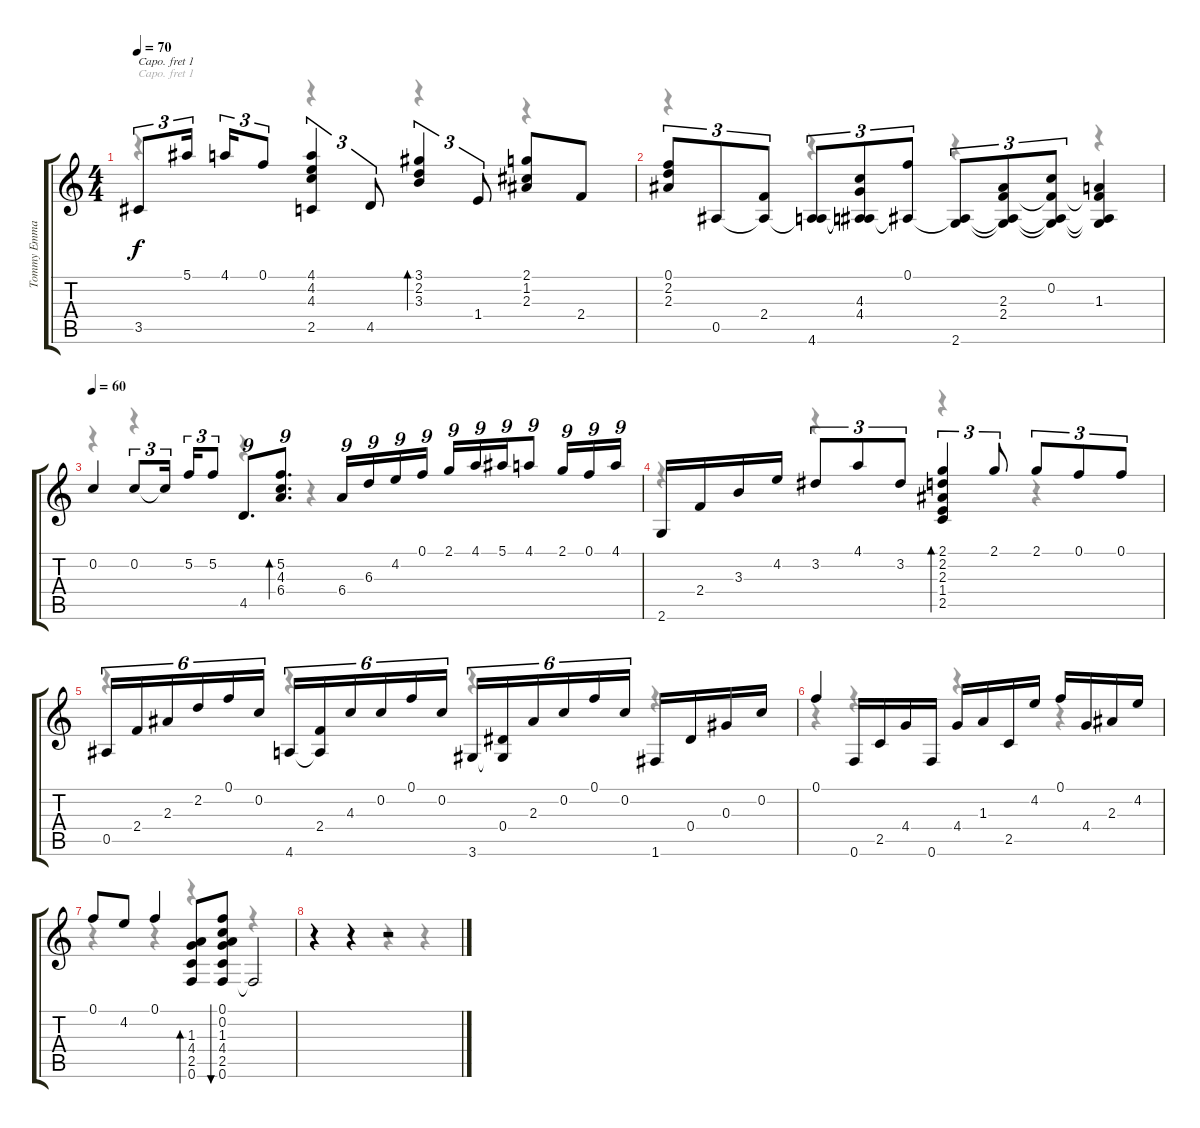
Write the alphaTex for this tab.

\track ("Tommy Emmanuel" "Tommy Emma") {instrument acousticguitarsteel}
\staff {score tabs}
\capo 1
\tuning (E4 B3 G3 D3 A2 E2) {hide}
\voice
\ts (4 4)
\tempo 70
\clef g2
\ks c
3.5.8{tu (3 2) dy f} 5.1.16{tu (3 2)} 4.1.16{tu (3 2)} 0.1.8{tu (3 2)} (4.1 4.2 4.3 2.5).4{tu (3 2)} 4.5.8{tu (3 2)} (3.1 2.2 3.3).4{tu (3 2) bd 120} 1.4.8{tu (3 2)} (2.1 1.2 2.3).8 2.4.8 |
(0.1 2.2 2.3).8{tu (3 2)} 0.5.8{tu (3 2)} (2.4 0.5{t}).8{tu (3 2)} (0.5{t} 4.6).8{tu (3 2)} (4.3 4.4 0.5{t} 4.6{t}).8{tu (3 2)} (0.1 0.5{t}).8{tu (3 2)} (0.5{t} 2.6).8{tu (3 2)} (2.3 2.4 0.5{t} 2.6{t}).8{tu (3 2)} (0.2 2.4{t} 0.5{t} 2.6{t}).8{tu (3 2)} (1.3 2.4{t} 0.5{t} 2.6{t}).4 |
\tempo 60
0.2.4 0.2.8{tu (3 2)} 0.2{t}.16{tu (3 2)} 5.2.16{tu (3 2)} 5.2.8{tu (3 2)} 4.5.8{d tu (9 8)} (5.2 4.3 6.4).8{d tu (9 8) bd 120} 6.4.16{tu (9 8)} 6.3.16{tu (9 8)} 4.2.16{tu (9 8)} 0.1.16{tu (9 8)} 2.1.16{tu (9 8)} 4.1.16{tu (9 8)} 5.1.16{tu (9 8)} 4.1.8{tu (9 8)} 2.1.16{tu (9 8)} 0.1.16{tu (9 8)} 4.1.16{tu (9 8)} |
2.6.16 2.4.16 3.3.16 4.2.16 3.2.8{tu (3 2)} 4.1.8{tu (3 2)} 3.2.8{tu (3 2)} (2.1 2.2 2.3 1.4 2.5).4{tu (3 2) bd 120} 2.1.8{tu (3 2)} 2.1.8{tu (3 2)} 0.1.8{tu (3 2)} 0.1.8{tu (3 2)} |
0.5.16{tu (6 4)} 2.4.16{tu (6 4)} 2.3.16{tu (6 4)} 2.2.16{tu (6 4)} 0.1.16{tu (6 4)} 0.2.16{tu (6 4)} 4.6.16{tu (6 4)} (2.4 4.6{t}).16{tu (6 4)} 4.3.16{tu (6 4)} 0.2.16{tu (6 4)} 0.1.16{tu (6 4)} 0.2.16{tu (6 4)} 3.6.16{tu (6 4)} (0.4 3.6{t}).16{tu (6 4)} 2.3.16{tu (6 4)} 0.2.16{tu (6 4)} 0.1.16{tu (6 4)} 0.2.16{tu (6 4)} 1.6.16 0.4.16 0.3.16 0.2.16 |
0.1.4 0.6.16 2.5.16 4.4.16 0.6.16 4.4.16 1.3.16 2.5.16 4.2.16 0.1.16 4.4.16 2.3.16 4.2.16 |
0.1.8 4.2.8 0.1.4 (1.3 4.4 2.5 0.6).8{bd 120} (0.1 0.2 1.3 4.4 2.5 0.6).8{bu 120} 0.6{t}.2 |
r.4 r.4 r.2
\voice
\clef g2
\ottava regular
\simile none
\ks c
r.4{dy f} r.4 r.4 r.4 |
r.4 r.4 r.4 r.4 |
r.4 r.4 r.4 r.4 |
r.4 r.4 r.4 r.4 |
r.4 r.4 r.4 r.4 |
r.4 r.4 r.4 r.4 |
r.4 r.4 r.4 r.4 |
r.4 r.4 r.4 r.4
